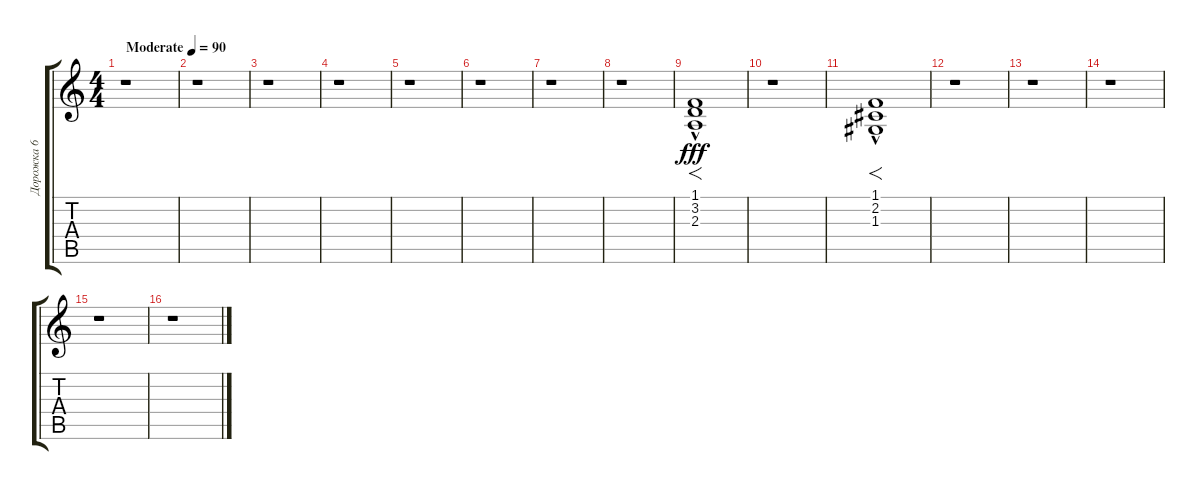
\track ("Дорожка 6" "Дорожка 6") {instrument pad4choir}
\staff {score tabs}
\tuning (E4 B3 G3 D3 A2 D2) {hide}
\ts (4 4)
\tempo (90 "Moderate")
\clef g2
\ks c
r.1{dy fff instrument pad4choir} |
r.1 |
r.1 |
r.1 |
r.1 |
r.1 |
r.1 |
r.1 |
(1.1{hac} 3.2{hac} 2.3{hac}).1{f} |
r.1 |
(1.1 2.2{hac} 1.3).1{f} |
r.1 |
r.1 |
r.1 |
r.1 |
r.1
